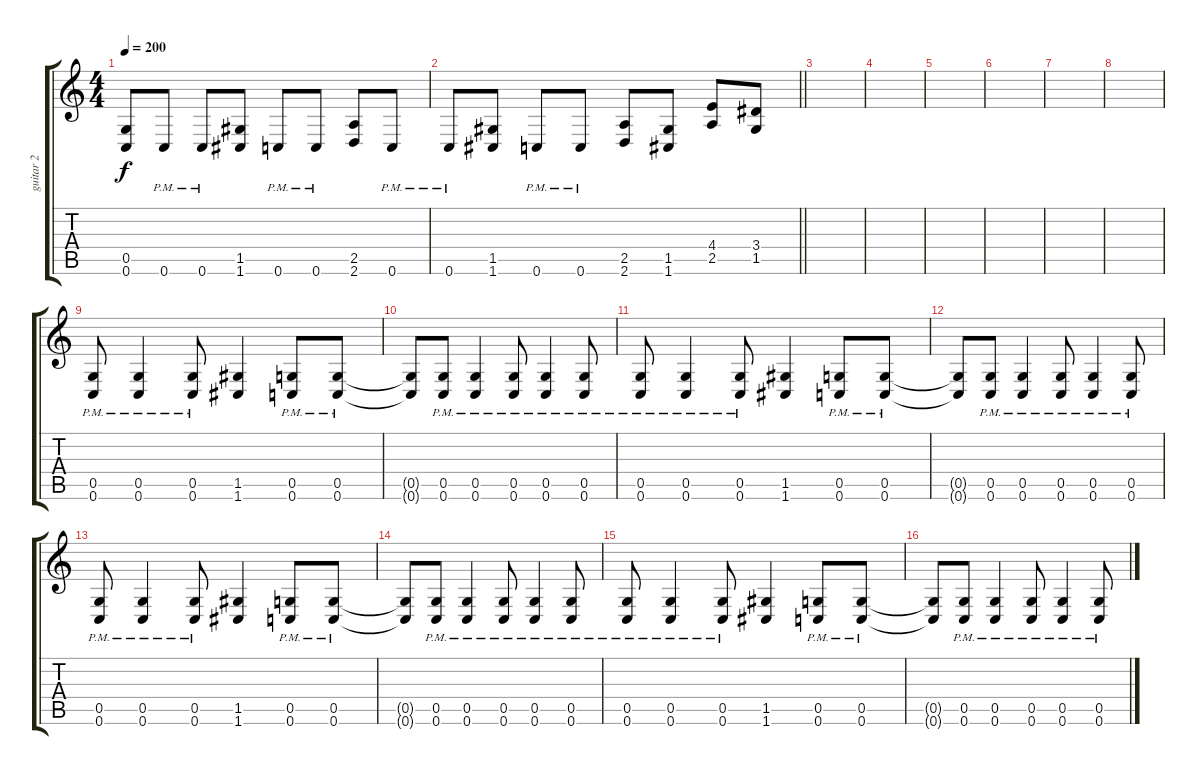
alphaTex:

\track ("guitar 2" "guitar 2") {instrument distortionguitar}
\staff {score tabs}
\tuning (D4 A3 F3 C3 G2 C2) {hide}
\ts (4 4)
\tempo 200
\clef g2
\ks c
(0.5 0.6).8{dy f} 0.6{pm}.8 0.6{pm}.8 (1.5 1.6).8 0.6{pm}.8 0.6{pm}.8 (2.5 2.6).8 0.6{pm}.8 |
\barLineRight lightlight
0.6{pm}.8 (1.5 1.6).8 0.6{pm}.8 0.6{pm}.8 (2.5 2.6).8 (1.5 1.6).8 (4.4 2.5).8 (3.4 1.5).8 |
|
|
|
|
|
|
(0.5{pm} 0.6{pm}).8 (0.5{pm} 0.6{pm}).4 (0.5{pm} 0.6{pm}).8 (1.5 1.6).4 (0.5{pm} 0.6{pm}).8 (0.5{pm} 0.6{pm}).8 |
(0.5{t} 0.6{t}).8 (0.5{pm} 0.6{pm}).8 (0.5{pm} 0.6{pm}).4 (0.5{pm} 0.6{pm}).8 (0.5{pm} 0.6{pm}).4 (0.5{pm} 0.6{pm}).8 |
(0.5{pm} 0.6{pm}).8 (0.5{pm} 0.6{pm}).4 (0.5{pm} 0.6{pm}).8 (1.5 1.6).4 (0.5{pm} 0.6{pm}).8 (0.5{pm} 0.6{pm}).8 |
(0.5{t} 0.6{t}).8 (0.5{pm} 0.6{pm}).8 (0.5{pm} 0.6{pm}).4 (0.5{pm} 0.6{pm}).8 (0.5{pm} 0.6{pm}).4 (0.5{pm} 0.6{pm}).8 |
(0.5{pm} 0.6{pm}).8 (0.5{pm} 0.6{pm}).4 (0.5{pm} 0.6{pm}).8 (1.5 1.6).4 (0.5{pm} 0.6{pm}).8 (0.5{pm} 0.6{pm}).8 |
(0.5{t} 0.6{t}).8 (0.5{pm} 0.6{pm}).8 (0.5{pm} 0.6{pm}).4 (0.5{pm} 0.6{pm}).8 (0.5{pm} 0.6{pm}).4 (0.5{pm} 0.6{pm}).8 |
(0.5{pm} 0.6{pm}).8 (0.5{pm} 0.6{pm}).4 (0.5{pm} 0.6{pm}).8 (1.5 1.6).4 (0.5{pm} 0.6{pm}).8 (0.5{pm} 0.6{pm}).8 |
(0.5{t} 0.6{t}).8 (0.5{pm} 0.6{pm}).8 (0.5{pm} 0.6{pm}).4 (0.5{pm} 0.6{pm}).8 (0.5{pm} 0.6{pm}).4 (0.5{pm} 0.6{pm}).8
